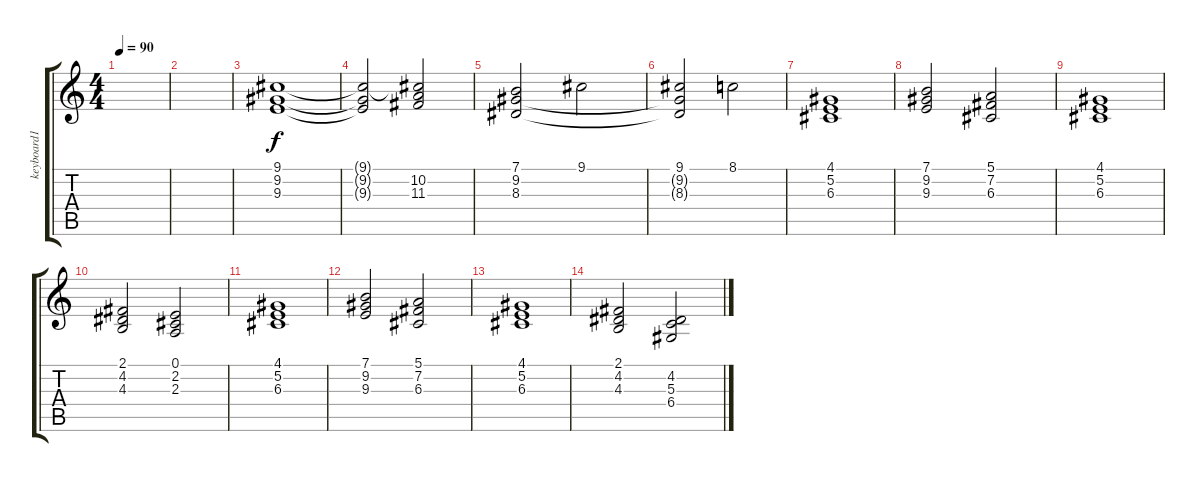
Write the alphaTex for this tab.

\track ("keyboard1" "keyboard1") {instrument choiraahs}
\staff {score tabs}
\tuning (E4 B3 G3 D3 A2 E2) {hide}
\ts (4 4)
\tempo 90
\clef g2
\ks c
|
|
(9.1 9.2 9.3).1 |
(9.1{t} 9.2{t} 9.3{t}).2 (9.1{t} 10.2 11.3).2 |
(7.1 9.2 8.3).2 9.1.2 |
(9.1 9.2{t} 8.3{t}).2 8.1.2 |
(4.1 5.2 6.3).1 |
(7.1 9.2 9.3).2 (5.1 7.2 6.3).2 |
(4.1 5.2 6.3).1 |
(2.1 4.2 4.3).2 (0.1 2.2 2.3).2 |
(4.1 5.2 6.3).1 |
(7.1 9.2 9.3).2 (5.1 7.2 6.3).2 |
(4.1 5.2 6.3).1 |
(2.1 4.2 4.3).2 (4.2 5.3 6.4).2
